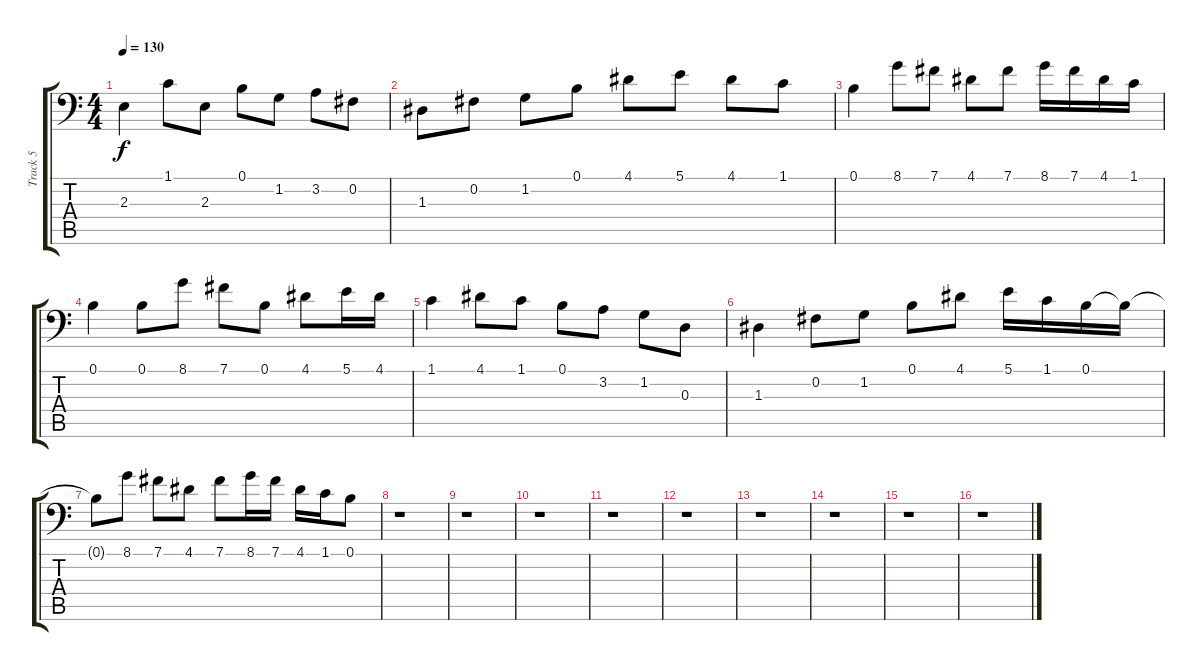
\track ("Track 5" "Track 5") {instrument fx7echoes}
\staff {score tabs}
\tuning (B3 Gb3 D3 A2 E2 A1) {hide}
\ts (4 4)
\tempo 130
\clef f4
\ks c
2.3.4{dy f} 1.1.8 2.3.8 0.1.8 1.2.8 3.2.8 0.2.8 |
1.3.8 0.2.8 1.2.8 0.1.8 4.1.8 5.1.8 4.1.8 1.1.8 |
0.1.4 8.1.8 7.1.8 4.1.8 7.1.8 8.1.16 7.1.16 4.1.16 1.1.16 |
0.1.4 0.1.8 8.1.8 7.1.8 0.1.8 4.1.8 5.1.16 4.1.16 |
1.1.4 4.1.8 1.1.8 0.1.8 3.2.8 1.2.8 0.3.8 |
1.3.4 0.2.8 1.2.8 0.1.8 4.1.8 5.1.16 1.1.16 0.1.16 0.1{t}.16 |
0.1{t}.8 8.1.8 7.1.8 4.1.8 7.1.8 8.1.16 7.1.16 4.1.16 1.1.16 0.1.8 |
r.1 |
r.1 |
r.1 |
r.1 |
r.1 |
r.1 |
r.1 |
r.1 |
r.1
